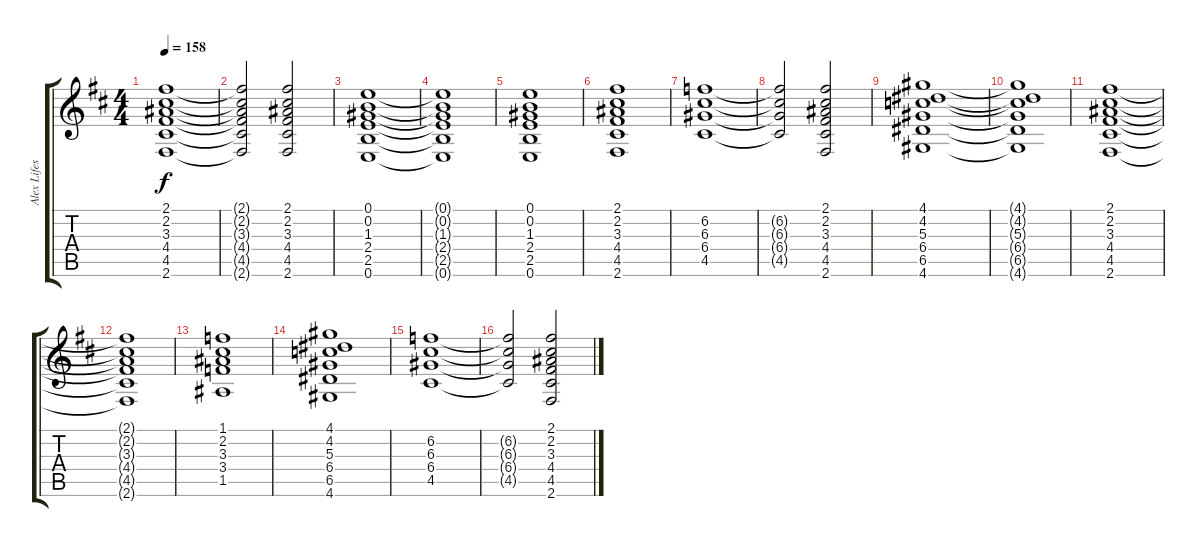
\track ("Alex Lifeson (rhythm guitar)" "Alex Lifes") {instrument overdrivenguitar}
\staff {score tabs}
\tuning (E4 B3 G3 D3 A2 E2) {hide}
\ts (4 4)
\tempo 158
\clef g2
\ks bminor
(2.1 2.2 3.3 4.4 4.5 2.6).1{dy f} |
(2.1{t} 2.2{t} 3.3{t} 4.4{t} 4.5{t} 2.6{t}).2 (2.1 2.2 3.3 4.4 4.5 2.6).2 |
(0.1 0.2 1.3 2.4 2.5 0.6).1 |
(0.1{t} 0.2{t} 1.3{t} 2.4{t} 2.5{t} 0.6{t}).1 |
(0.1 0.2 1.3 2.4 2.5 0.6).1 |
(2.1 2.2 3.3 4.4 4.5 2.6).1 |
(6.2 6.3 6.4 4.5).1 |
(6.2{t} 6.3{t} 6.4{t} 4.5{t}).2 (2.1 2.2 3.3 4.4 4.5 2.6).2 |
(4.1 4.2 5.3 6.4 6.5 4.6).1 |
(4.1{t} 4.2{t} 5.3{t} 6.4{t} 6.5{t} 4.6{t}).1 |
(2.1 2.2 3.3 4.4 4.5 2.6).1 |
(2.1{t} 2.2{t} 3.3{t} 4.4{t} 4.5{t} 2.6{t}).1 |
(1.1 2.2 3.3 3.4 1.5).1 |
(4.1 4.2 5.3 6.4 6.5 4.6).1 |
(6.2 6.3 6.4 4.5).1 |
(6.2{t} 6.3{t} 6.4{t} 4.5{t}).2 (2.1 2.2 3.3 4.4 4.5 2.6).2
